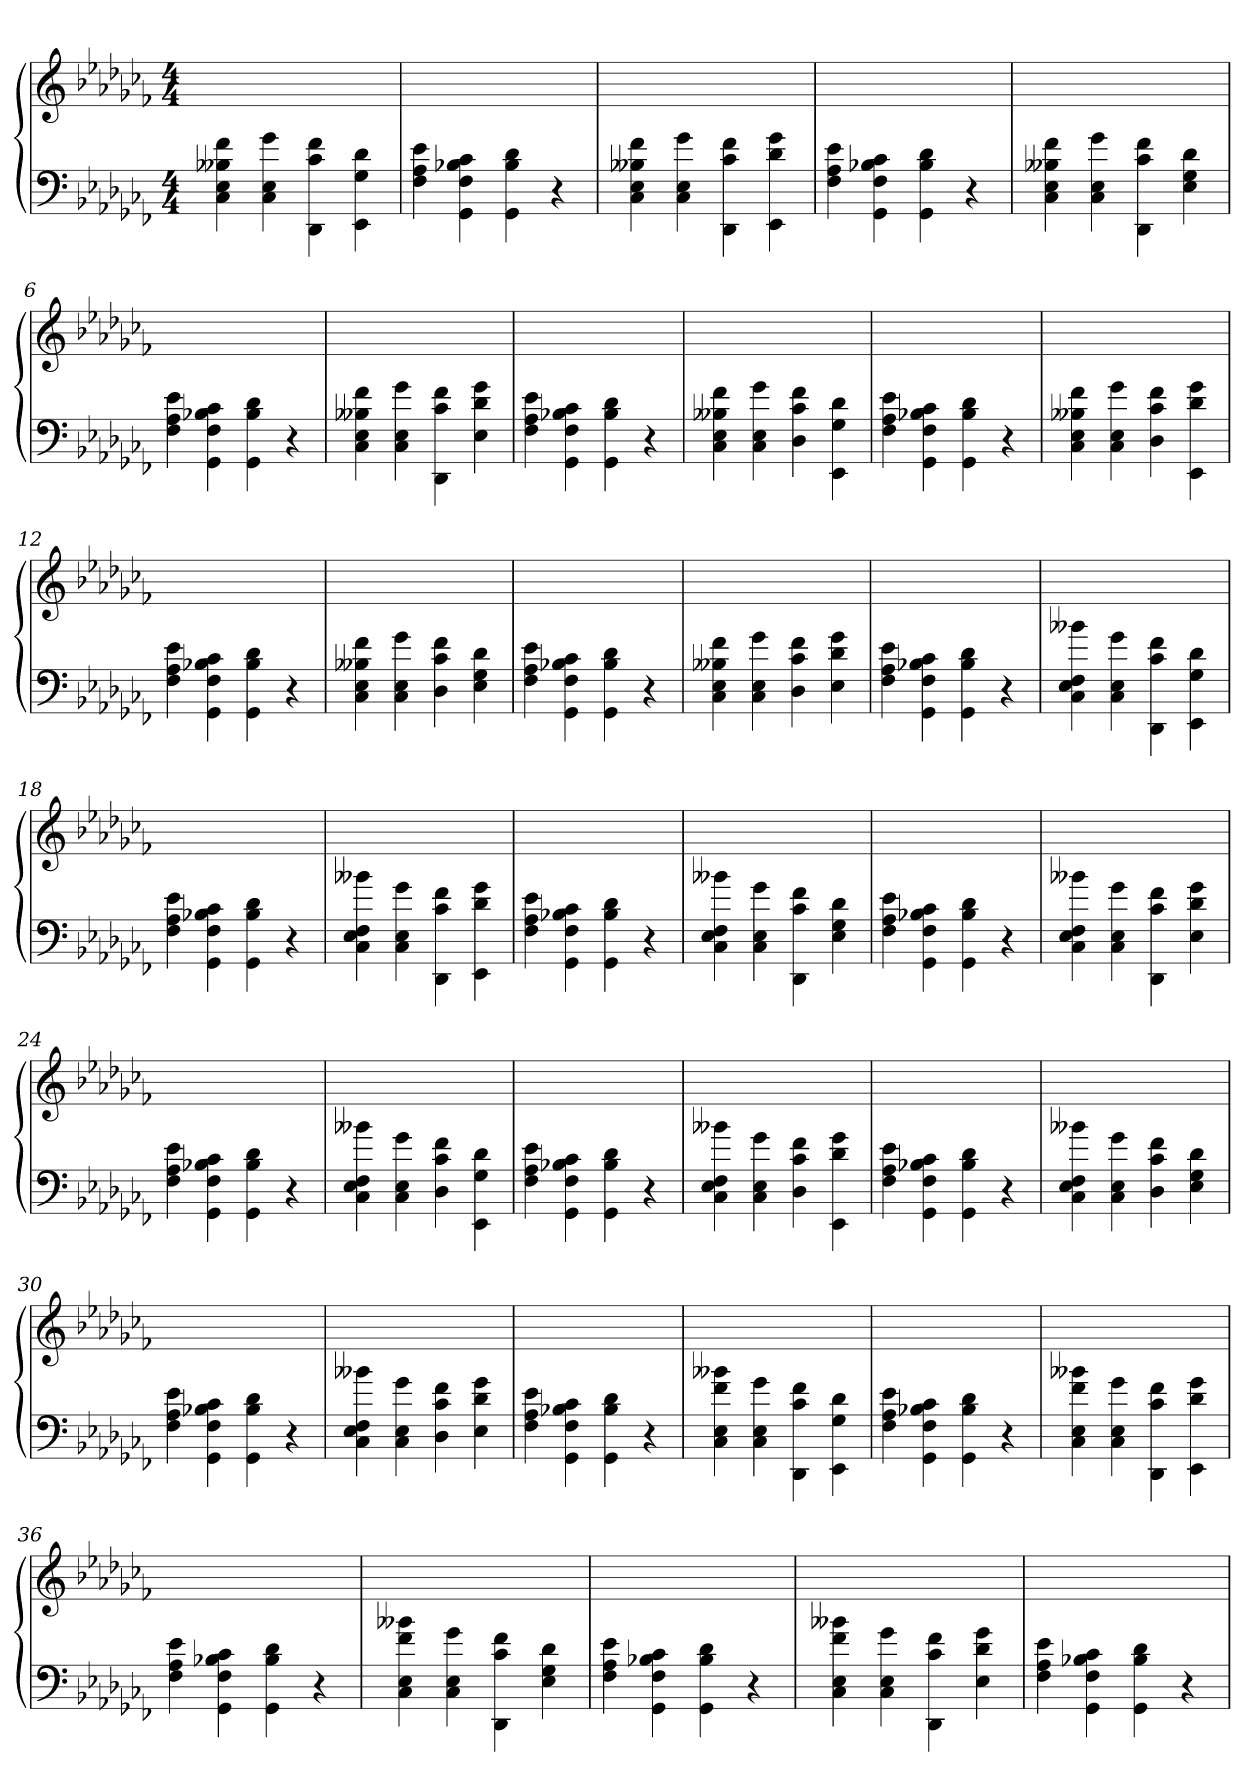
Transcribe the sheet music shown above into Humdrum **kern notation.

**kern	**kern
*part2	*part1
*staff2	*staff1
*clefF4	*clefG2
*k[b-e-a-d-g-c-f-]	*k[b-e-a-d-g-c-f-]
*C-:	*C-:
*M4/4	*M4/4
*MM60	*MM60
=1	=1
4C- 4E- 4B--X 4f-	1ryy
4C- 4E- 4g-	.
4DD- 4c- 4f-	.
4EE- 4G- 4d-	.
=2	=2
4F- 4A- 4e-	1ryy
4GG- 4F- 4B-X 4c-	.
4GG- 4B- 4d-	.
4r	.
=3	=3
4C- 4E- 4B--X 4f-	1ryy
4C- 4E- 4g-	.
4DD- 4c- 4f-	.
4EE- 4d- 4g-	.
=4	=4
4F- 4A- 4e-	1ryy
4GG- 4F- 4B-X 4c-	.
4GG- 4B- 4d-	.
4r	.
=5	=5
4C- 4E- 4B--X 4f-	1ryy
4C- 4E- 4g-	.
4DD- 4c- 4f-	.
4E- 4G- 4d-	.
=6	=6
4F- 4A- 4e-	1ryy
4GG- 4F- 4B-X 4c-	.
4GG- 4B- 4d-	.
4r	.
=7	=7
4C- 4E- 4B--X 4f-	1ryy
4C- 4E- 4g-	.
4DD- 4c- 4f-	.
4E- 4d- 4g-	.
=8	=8
4F- 4A- 4e-	1ryy
4GG- 4F- 4B-X 4c-	.
4GG- 4B- 4d-	.
4r	.
=9	=9
4C- 4E- 4B--X 4f-	1ryy
4C- 4E- 4g-	.
4D- 4c- 4f-	.
4EE- 4G- 4d-	.
=10	=10
4F- 4A- 4e-	1ryy
4GG- 4F- 4B-X 4c-	.
4GG- 4B- 4d-	.
4r	.
=11	=11
4C- 4E- 4B--X 4f-	1ryy
4C- 4E- 4g-	.
4D- 4c- 4f-	.
4EE- 4d- 4g-	.
=12	=12
4F- 4A- 4e-	1ryy
4GG- 4F- 4B-X 4c-	.
4GG- 4B- 4d-	.
4r	.
=13	=13
4C- 4E- 4B--X 4f-	1ryy
4C- 4E- 4g-	.
4D- 4c- 4f-	.
4E- 4G- 4d-	.
=14	=14
4F- 4A- 4e-	1ryy
4GG- 4F- 4B-X 4c-	.
4GG- 4B- 4d-	.
4r	.
=15	=15
4C- 4E- 4B--X 4f-	1ryy
4C- 4E- 4g-	.
4D- 4c- 4f-	.
4E- 4d- 4g-	.
=16	=16
4F- 4A- 4e-	1ryy
4GG- 4F- 4B-X 4c-	.
4GG- 4B- 4d-	.
4r	.
=17	=17
4C- 4E- 4F- 4b--X	1ryy
4C- 4E- 4g-	.
4DD- 4c- 4f-	.
4EE- 4G- 4d-	.
=18	=18
4F- 4A- 4e-	1ryy
4GG- 4F- 4B-X 4c-	.
4GG- 4B- 4d-	.
4r	.
=19	=19
4C- 4E- 4F- 4b--X	1ryy
4C- 4E- 4g-	.
4DD- 4c- 4f-	.
4EE- 4d- 4g-	.
=20	=20
4F- 4A- 4e-	1ryy
4GG- 4F- 4B-X 4c-	.
4GG- 4B- 4d-	.
4r	.
=21	=21
4C- 4E- 4F- 4b--X	1ryy
4C- 4E- 4g-	.
4DD- 4c- 4f-	.
4E- 4G- 4d-	.
=22	=22
4F- 4A- 4e-	1ryy
4GG- 4F- 4B-X 4c-	.
4GG- 4B- 4d-	.
4r	.
=23	=23
4C- 4E- 4F- 4b--X	1ryy
4C- 4E- 4g-	.
4DD- 4c- 4f-	.
4E- 4d- 4g-	.
=24	=24
4F- 4A- 4e-	1ryy
4GG- 4F- 4B-X 4c-	.
4GG- 4B- 4d-	.
4r	.
=25	=25
4C- 4E- 4F- 4b--X	1ryy
4C- 4E- 4g-	.
4D- 4c- 4f-	.
4EE- 4G- 4d-	.
=26	=26
4F- 4A- 4e-	1ryy
4GG- 4F- 4B-X 4c-	.
4GG- 4B- 4d-	.
4r	.
=27	=27
4C- 4E- 4F- 4b--X	1ryy
4C- 4E- 4g-	.
4D- 4c- 4f-	.
4EE- 4d- 4g-	.
=28	=28
4F- 4A- 4e-	1ryy
4GG- 4F- 4B-X 4c-	.
4GG- 4B- 4d-	.
4r	.
=29	=29
4C- 4E- 4F- 4b--X	1ryy
4C- 4E- 4g-	.
4D- 4c- 4f-	.
4E- 4G- 4d-	.
=30	=30
4F- 4A- 4e-	1ryy
4GG- 4F- 4B-X 4c-	.
4GG- 4B- 4d-	.
4r	.
=31	=31
4C- 4E- 4F- 4b--X	1ryy
4C- 4E- 4g-	.
4D- 4c- 4f-	.
4E- 4d- 4g-	.
=32	=32
4F- 4A- 4e-	1ryy
4GG- 4F- 4B-X 4c-	.
4GG- 4B- 4d-	.
4r	.
=33	=33
4C- 4E- 4f- 4b--X	1ryy
4C- 4E- 4g-	.
4DD- 4c- 4f-	.
4EE- 4G- 4d-	.
=34	=34
4F- 4A- 4e-	1ryy
4GG- 4F- 4B-X 4c-	.
4GG- 4B- 4d-	.
4r	.
=35	=35
4C- 4E- 4f- 4b--X	1ryy
4C- 4E- 4g-	.
4DD- 4c- 4f-	.
4EE- 4d- 4g-	.
=36	=36
4F- 4A- 4e-	1ryy
4GG- 4F- 4B-X 4c-	.
4GG- 4B- 4d-	.
4r	.
=37	=37
4C- 4E- 4f- 4b--X	1ryy
4C- 4E- 4g-	.
4DD- 4c- 4f-	.
4E- 4G- 4d-	.
=38	=38
4F- 4A- 4e-	1ryy
4GG- 4F- 4B-X 4c-	.
4GG- 4B- 4d-	.
4r	.
=39	=39
4C- 4E- 4f- 4b--X	1ryy
4C- 4E- 4g-	.
4DD- 4c- 4f-	.
4E- 4d- 4g-	.
=40	=40
4F- 4A- 4e-	1ryy
4GG- 4F- 4B-X 4c-	.
4GG- 4B- 4d-	.
4r	.
=	=
*-	*-
